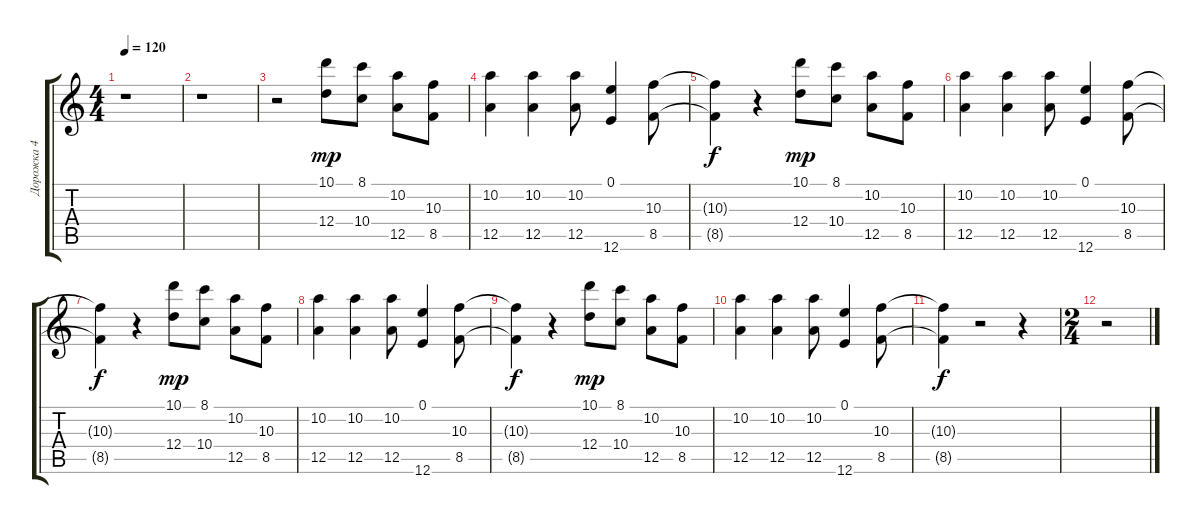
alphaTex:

\track ("Дорожка 4" "Дорожка 4") {instrument distortionguitar}
\staff {score tabs}
\tuning (E4 B3 G3 D3 A2 E2) {hide}
\ts (4 4)
\tempo 120
\clef g2
\ks c
r.1{dy f} |
r.1 |
r.2 (10.1 12.4).8{dy mp} (8.1 10.4).8 (10.2 12.5).8 (10.3 8.5).8 |
(10.2 12.5).4 (10.2 12.5).4 (10.2 12.5).8 (0.1 12.6).4 (10.3 8.5).8 |
(10.3{t} 8.5{t}).4{dy f} r.4 (10.1 12.4).8{dy mp} (8.1 10.4).8 (10.2 12.5).8 (10.3 8.5).8 |
(10.2 12.5).4 (10.2 12.5).4 (10.2 12.5).8 (0.1 12.6).4 (10.3 8.5).8 |
(10.3{t} 8.5{t}).4{dy f} r.4 (10.1 12.4).8{dy mp} (8.1 10.4).8 (10.2 12.5).8 (10.3 8.5).8 |
(10.2 12.5).4 (10.2 12.5).4 (10.2 12.5).8 (0.1 12.6).4 (10.3 8.5).8 |
(10.3{t} 8.5{t}).4{dy f} r.4 (10.1 12.4).8{dy mp} (8.1 10.4).8 (10.2 12.5).8 (10.3 8.5).8 |
(10.2 12.5).4 (10.2 12.5).4 (10.2 12.5).8 (0.1 12.6).4 (10.3 8.5).8 |
(10.3{t} 8.5{t}).4{dy f} r.2 r.4 |
\ts (2 4)
r.2
